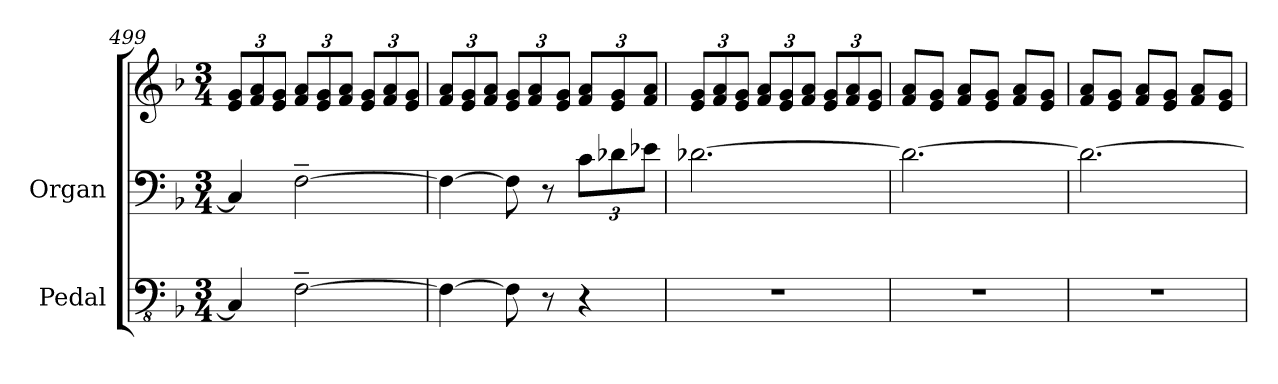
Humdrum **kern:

**kern	**kern	**kern
*part2	*part1	*part1
*staff3	*staff2	*staff1
*I"Pedal	*I"Organ	*
*clefFv4	*clefF4	*clefG2
*k[b-]	*k[b-]	*k[b-]
*M3/4	*M3/4	*M3/4
*	*	*Xbrackettup
=499	=499	=499
4CC/]	4C/]	12e/ 12g/L
.	.	12f/ 12a/
.	.	12e/ 12g/J
[2FF~\	[2F~\	12f/ 12a/L
.	.	12e/ 12g/
.	.	12f/ 12a/J
.	.	12e/ 12g/L
.	.	12f/ 12a/
.	.	12e/ 12g/J
=500	=500	=500
4FF\_	4F\_	12f/ 12a/L
.	.	12e/ 12g/
.	.	12f/ 12a/J
8FF\]	8F\]	12e/ 12g/L
.	.	12f/ 12a/
8r	8r	.
.	.	12e/ 12g/J
*	*Xbrackettup	*
4r	12c\L	12f/ 12a/L
.	12d-X\	12e/ 12g/
.	12e-X\J	12f/ 12a/J
!!LO:LB:g=z
=501	=501	=501
2.r	[2.d-X\	12e/ 12g/L
.	.	12f/ 12a/
.	.	12e/ 12g/J
.	.	12f/ 12a/L
.	.	12e/ 12g/
.	.	12f/ 12a/J
.	.	12e/ 12g/L
.	.	12f/ 12a/
.	.	12e/ 12g/J
=502	=502	=502
2.r	2.d-\_	8f/ 8a/L
.	.	8e/ 8g/J
.	.	8f/ 8a/L
.	.	8e/ 8g/J
.	.	8f/ 8a/L
.	.	8e/ 8g/J
=503	=503	=503
2.r	2.d-\_	8f/ 8a/L
.	.	8e/ 8g/J
.	.	8f/ 8a/L
.	.	8e/ 8g/J
.	.	8f/ 8a/L
.	.	8e/ 8g/J
=	=	=
*-	*-	*-
